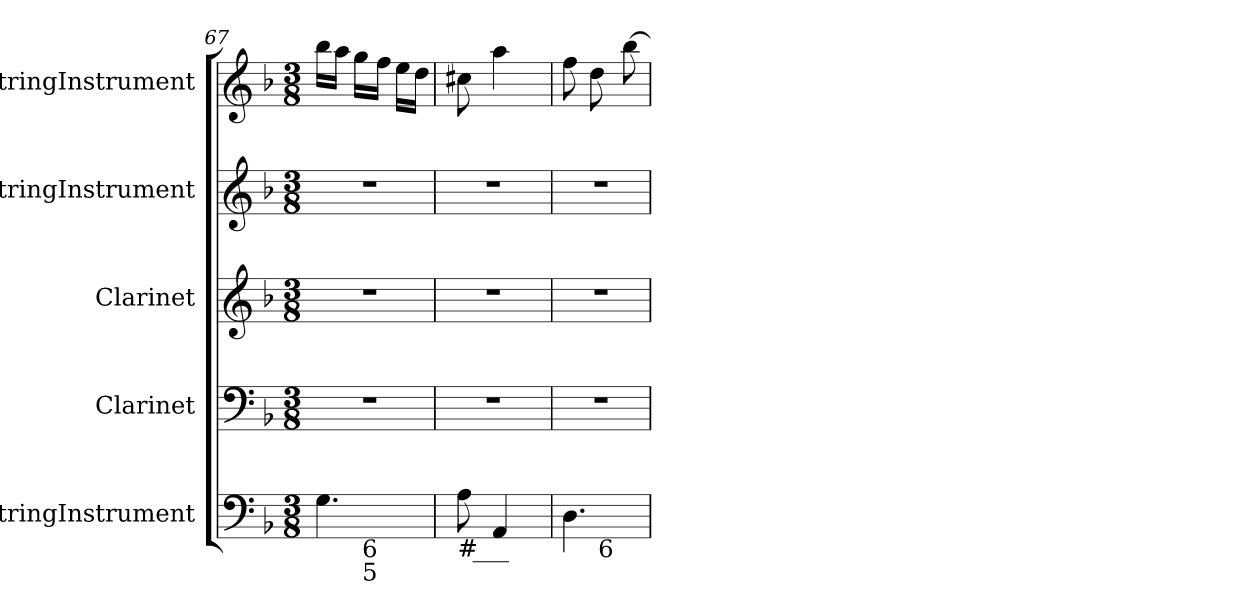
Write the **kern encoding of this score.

**kern	**kern	**kern	**kern	**kern
*part5	*part4	*part3	*part2	*part1
*staff5	*staff4	*staff3	*staff2	*staff1
*I"StringInstrument	*I"Clarinet	*I"Clarinet	*I"StringInstrument	*I"StringInstrument
*I'Str	*I'Cl	*I'Cl	*I'Str	*I'Str
*clefF4	*clefF4	*clefG2	*clefG2	*clefG2
*	*ITrd1c2	*ITrd1c2	*	*
*k[b-]	*k[b-e-a-]	*k[b-e-a-]	*k[b-]	*k[b-]
*F:	*E-:	*E-:	*F:	*F:
*M3/8	*M3/8	*M3/8	*M3/8	*M3/8
=67	=67	=67	=67	=67
!LO:TX:b:t=7	!	!	!	!
*^	*	*	*	*
4.G\	8ryy	4.r	4.r	4.r	16bb-\LL
.	.	.	.	.	16aa\JJ
.	64ryy	.	.	.	16gg\LL
!	!LO:TX:b:t=6\n5	!	!	!	!
.	8...ryy	.	.	.	.
.	.	.	.	.	16ff\JJ
.	.	.	.	.	16ee\LL
.	.	.	.	.	16dd\JJ
=68	=68	=68	=68	=68	=68
!LO:TX:b:t=#	!	!	!	!	!
8A\	32.ryy	4.r	4.r	4.r	8cc#X\
!	!LO:TX:b:t=___	!	!	!	!
.	4ryy	.	.	.	.
4AA/	.	.	.	.	4aa\
.	16ryy	.	.	.	.
.	64ryy	.	.	.	.
=69	=69	=69	=69	=69	=69
4.D\	8ryy	4.r	4.r	4.r	8ff\
.	64ryy	.	.	.	8dd\
!	!LO:TX:b:t=6	!	!	!	!
.	8...ryy	.	.	.	.
.	.	.	.	.	[8bb-\
*v	*v	*	*	*	*
=	=	=	=	=
*-	*-	*-	*-	*-
